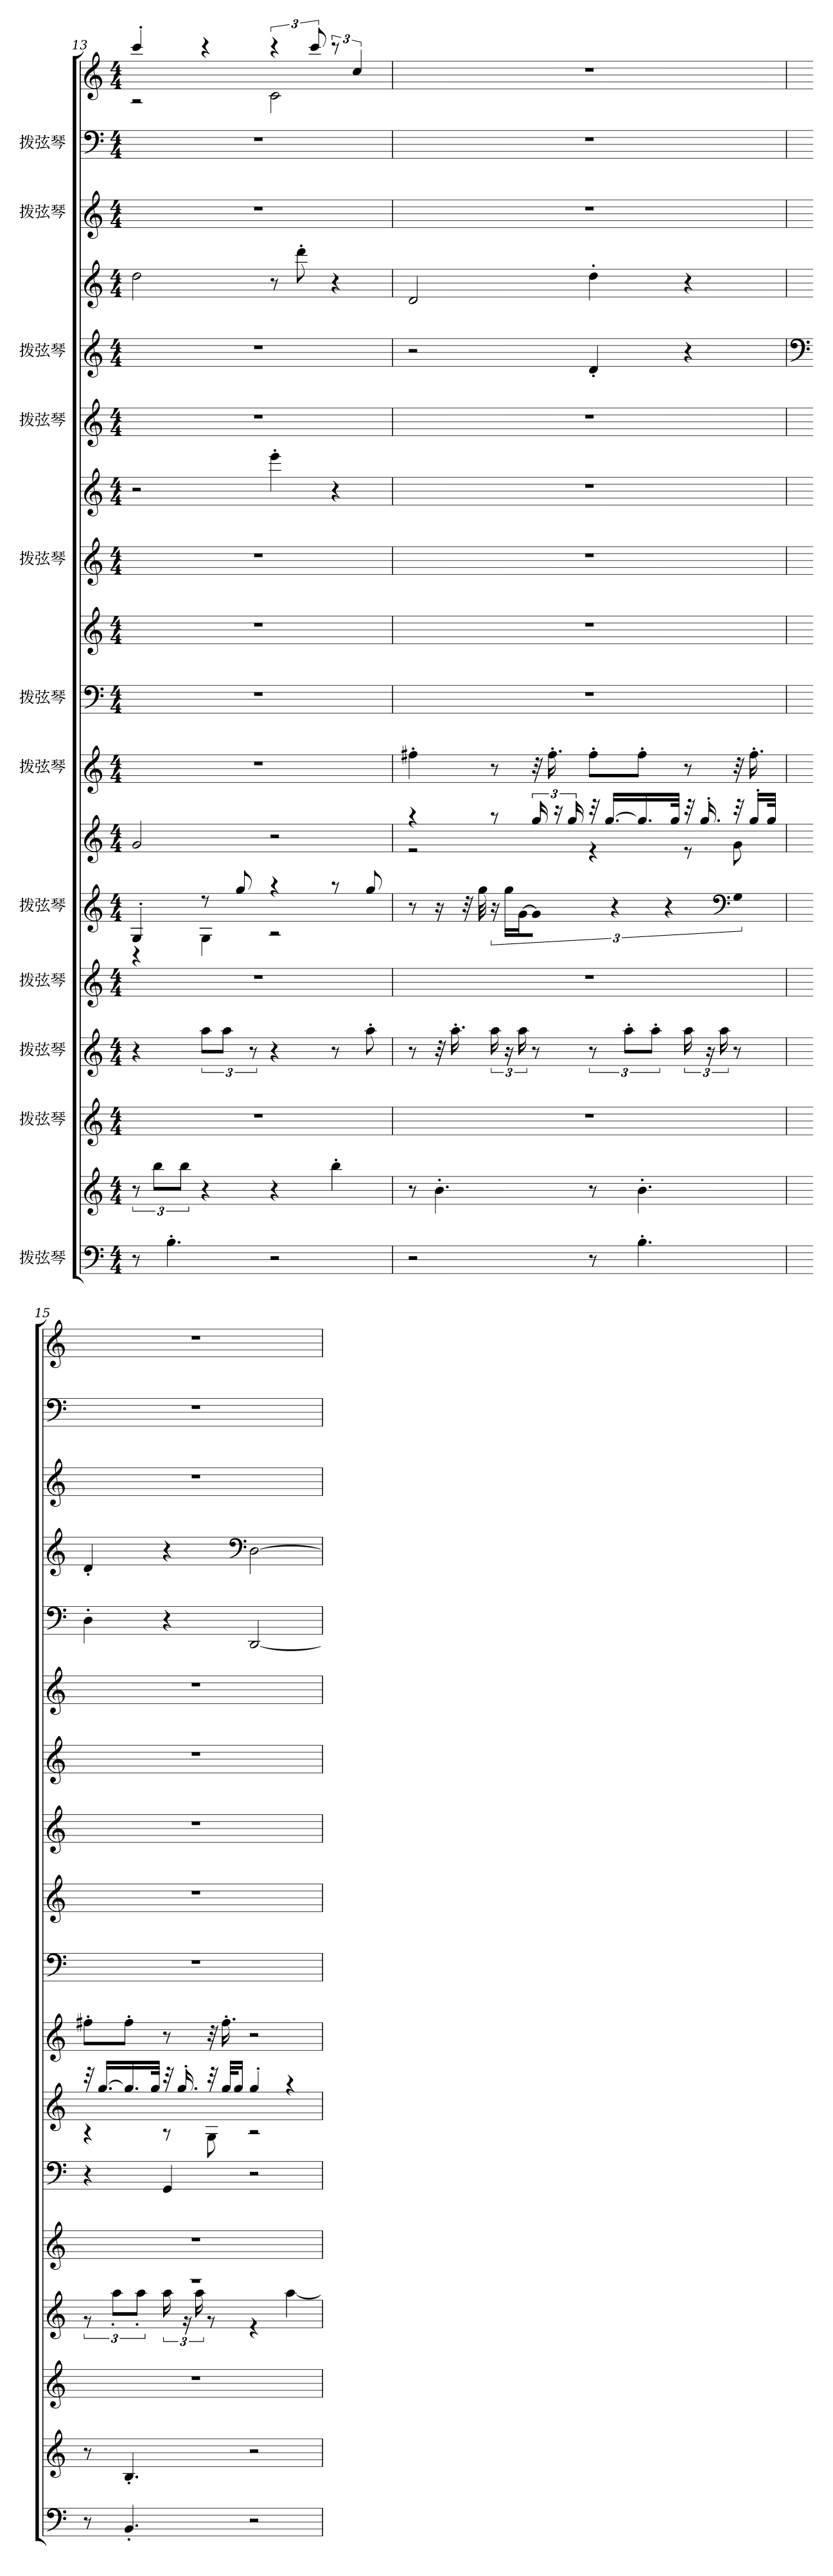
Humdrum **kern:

**kern	**kern	**kern	**kern	**kern	**kern	**kern	**kern	**kern	**kern	**kern	**kern	**kern	**kern	**kern	**kern	**kern	**kern
*part12	*part12	*part11	*part10	*part9	*part8	*part8	*part7	*part6	*part6	*part5	*part5	*part4	*part3	*part3	*part2	*part1	*part1
*staff18	*staff17	*staff16	*staff15	*staff14	*staff13	*staff12	*staff11	*staff10	*staff9	*staff8	*staff7	*staff6	*staff5	*staff4	*staff3	*staff2	*staff1
*I"拨弦琴	*	*I"拨弦琴	*I"拨弦琴	*I"拨弦琴	*I"拨弦琴	*	*I"拨弦琴	*I"拨弦琴	*	*I"拨弦琴	*	*I"拨弦琴	*I"拨弦琴	*	*I"拨弦琴	*I"拨弦琴	*
!!LO:PB:g=z
*clefF4	*clefG2	*clefG2	*clefG2	*clefG2	*clefG2	*clefG2	*clefG2	*clefF4	*clefG2	*clefG2	*clefG2	*clefG2	*clefG2	*clefG2	*clefG2	*clefF4	*clefG2
*k[]	*k[]	*k[]	*k[]	*k[]	*k[]	*k[]	*k[]	*k[]	*k[]	*k[]	*k[]	*k[]	*k[]	*k[]	*k[]	*k[]	*k[]
*M4/4	*M4/4	*M4/4	*M4/4	*M4/4	*M4/4	*M4/4	*M4/4	*M4/4	*M4/4	*M4/4	*M4/4	*M4/4	*M4/4	*M4/4	*M4/4	*M4/4	*M4/4
=13	=13	=13	=13	=13	=13	=13	=13	=13	=13	=13	=13	=13	=13	=13	=13	=13	=13
*	*	*	*	*	*^	*	*	*	*	*	*	*	*	*	*	*	*^
8r	12r	1r	4r	1r	4G'/	4r	2g/	1r	1r	1r	1r	2r	1r	1r	2dd\	1r	1r	4ccc'/	2r
.	12bb\L	.	.	.	.	.	.	.	.	.	.	.	.	.	.	.	.	.	.
4.B'\	.	.	.	.	.	.	.	.	.	.	.	.	.	.	.	.	.	.	.
.	12bb\J	.	.	.	.	.	.	.	.	.	.	.	.	.	.	.	.	.	.
.	4r	.	12aa\L	.	8r	4G\	.	.	.	.	.	.	.	.	.	.	.	4r	.
.	.	.	12aa\J	.	.	.	.	.	.	.	.	.	.	.	.	.	.	.	.
.	.	.	.	.	8gg/	.	.	.	.	.	.	.	.	.	.	.	.	.	.
.	.	.	12r	.	.	.	.	.	.	.	.	.	.	.	.	.	.	.	.
2r	4r	.	4r	.	4r	2r	2r	.	.	.	.	4eee'\	.	.	8r	.	.	6r	2c\
.	.	.	.	.	.	.	.	.	.	.	.	.	.	.	8ddd'\	.	.	.	.
.	.	.	.	.	.	.	.	.	.	.	.	.	.	.	.	.	.	12ccc/	.
.	4bb'\	.	8r	.	8r	.	.	.	.	.	.	4r	.	.	4r	.	.	12r	.
.	.	.	.	.	.	.	.	.	.	.	.	.	.	.	.	.	.	6cc/	.
.	.	.	8aa'\	.	8gg/	.	.	.	.	.	.	.	.	.	.	.	.	.	.
*	*	*	*	*	*v	*v	*	*	*	*	*	*	*	*	*	*	*	*v	*v
=14	=14	=14	=14	=14	=14	=14	=14	=14	=14	=14	=14	=14	=14	=14	=14	=14	=14
*	*	*	*	*	*	*^	*	*	*	*	*	*	*	*	*	*	*
2r	8r	1r	8r	1r	8r	4r	2r	4ff#X'\	1r	1r	1r	1r	1r	2r	2d/	1r	1r	1r
.	4.b'\	.	32r	.	16r	.	.	.	.	.	.	.	.	.	.	.	.	.
.	.	.	16.aa'\	.	.	.	.	.	.	.	.	.	.	.	.	.	.	.
.	.	.	.	.	32r	.	.	.	.	.	.	.	.	.	.	.	.	.
.	.	.	.	.	32gg\	.	.	.	.	.	.	.	.	.	.	.	.	.
.	.	.	24aa\	.	24r	8r	.	8r	.	.	.	.	.	.	.	.	.	.
.	.	.	24r	.	24gg\LL	.	.	.	.	.	.	.	.	.	.	.	.	.
.	.	.	24aa\	.	[24g\J	.	.	.	.	.	.	.	.	.	.	.	.	.
.	.	.	8r	.	8g\J]	24gg/	.	32r	.	.	.	.	.	.	.	.	.	.
.	.	.	.	.	.	.	.	16.ff#'\	.	.	.	.	.	.	.	.	.	.
.	.	.	.	.	.	24r	.	.	.	.	.	.	.	.	.	.	.	.
.	.	.	.	.	.	24gg/	.	.	.	.	.	.	.	.	.	.	.	.
8r	8r	.	12r	.	4r	32r	4r	8ff#'\L	.	.	.	.	.	4d'/	4dd'\	.	.	.
.	.	.	.	.	.	[16.gg/LL	.	.	.	.	.	.	.	.	.	.	.	.
.	.	.	12aa'\L	.	.	.	.	.	.	.	.	.	.	.	.	.	.	.
4.B'\	4.b'\	.	.	.	.	16.gg/]	.	8ff#'\J	.	.	.	.	.	.	.	.	.	.
.	.	.	12aa'\J	.	.	.	.	.	.	.	.	.	.	.	.	.	.	.
.	.	.	.	.	.	32gg/JJk	.	.	.	.	.	.	.	.	.	.	.	.
.	.	.	24aa\	.	8r	32r	8r	8r	.	.	.	.	.	4r	4r	.	.	.
.	.	.	.	.	.	16.gg'/	.	.	.	.	.	.	.	.	.	.	.	.
.	.	.	24r	.	.	.	.	.	.	.	.	.	.	.	.	.	.	.
.	.	.	24aa\	.	.	.	.	.	.	.	.	.	.	.	.	.	.	.
*	*	*	*	*	*clefF4	*	*	*	*	*	*	*	*	*	*	*	*	*
.	.	.	8r	.	8G\	32r	8g\	32r	.	.	.	.	.	.	.	.	.	.
.	.	.	.	.	.	16gg'/LL	.	16.ff#'\	.	.	.	.	.	.	.	.	.	.
.	.	.	.	.	.	32gg/JJk	.	.	.	.	.	.	.	.	.	.	.	.
!!LO:PB:g=z
=15	=15	=15	=15	=15	=15	=15	=15	=15	=15	=15	=15	=15	=15	=15	=15	=15	=15	=15
*	*	*	*	*	*	*	*	*	*	*	*	*	*	*clefF4	*	*	*	*
*	*	*	*^	*	*	*	*	*	*	*	*	*	*	*	*	*	*	*
8r	8r	1r	1r	12r	1r	4r	32r	4r	8ff#X'\L	1r	1r	1r	1r	1r	4D'\	4d'/	1r	1r	1r
.	.	.	.	.	.	.	[16.gg/LL	.	.	.	.	.	.	.	.	.	.	.	.
.	.	.	.	12aa'\L	.	.	.	.	.	.	.	.	.	.	.	.	.	.	.
4.BB'/	4.B'/	.	.	.	.	.	16.gg/]	.	8ff#'\J	.	.	.	.	.	.	.	.	.	.
.	.	.	.	12aa'\J	.	.	.	.	.	.	.	.	.	.	.	.	.	.	.
.	.	.	.	.	.	.	32gg/JJk	.	.	.	.	.	.	.	.	.	.	.	.
.	.	.	.	24aa\	.	4GG/	32r	8r	8r	.	.	.	.	.	4r	4r	.	.	.
.	.	.	.	.	.	.	16.gg'/	.	.	.	.	.	.	.	.	.	.	.	.
.	.	.	.	24r	.	.	.	.	.	.	.	.	.	.	.	.	.	.	.
.	.	.	.	24aa\	.	.	.	.	.	.	.	.	.	.	.	.	.	.	.
.	.	.	.	8r	.	.	32r	8G\	32r	.	.	.	.	.	.	.	.	.	.
.	.	.	.	.	.	.	32gg/KLL	.	16.ff#'\	.	.	.	.	.	.	.	.	.	.
.	.	.	.	.	.	.	16gg/JJ	.	.	.	.	.	.	.	.	.	.	.	.
*	*	*	*	*	*	*	*	*	*	*	*	*	*	*	*	*clefF4	*	*	*
2r	2r	.	.	4r	.	2r	4gg'/	2r	2r	.	.	.	.	.	[2DD/	[2D\	.	.	.
.	.	.	.	[4aa\	.	.	4r	.	.	.	.	.	.	.	.	.	.	.	.
*	*	*	*v	*v	*	*	*v	*v	*	*	*	*	*	*	*	*	*	*	*
=	=	=	=	=	=	=	=	=	=	=	=	=	=	=	=	=	=
*-	*-	*-	*-	*-	*-	*-	*-	*-	*-	*-	*-	*-	*-	*-	*-	*-	*-
